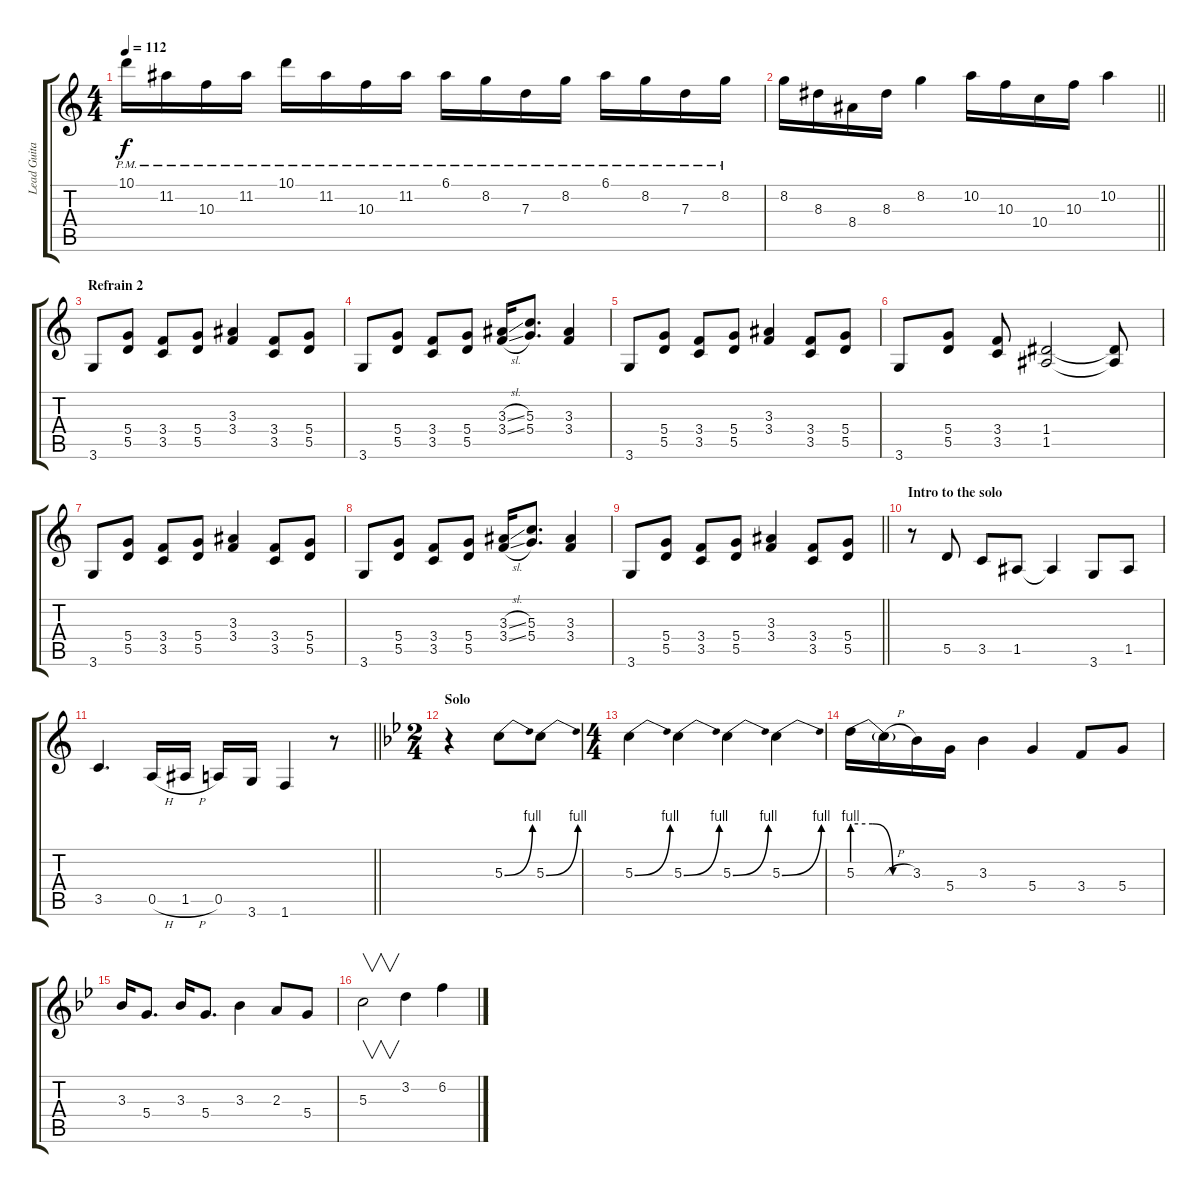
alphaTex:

\track ("Lead Guitar" "Lead Guita") {instrument overdrivenguitar}
\staff {score tabs}
\tuning (E4 B3 G3 D3 A2 E2) {hide}
\ts (4 4)
\tempo 112
\clef g2
\ks c
10.1{pm}.16{dy f} 11.2{pm}.16 10.3{pm}.16 11.2{pm}.16 10.1{pm}.16 11.2{pm}.16 10.3{pm}.16 11.2{pm}.16 6.1{pm}.16 8.2{pm}.16 7.3{pm}.16 8.2{pm}.16 6.1{pm}.16 8.2{pm}.16 7.3{pm}.16 8.2{pm}.16 |
\barLineRight lightlight
8.2.16 8.3.16 8.4.16 8.3.16 8.2.4 10.2.16 10.3.16 10.4.16 10.3.16 10.2.4 |
\section ("" "Refrain 2")
3.6.8 (5.4 5.5).8 (3.4 3.5).8 (5.4 5.5).8 (3.3 3.4).4 (3.4 3.5).8 (5.4 5.5).8 |
3.6.8 (5.4 5.5).8 (3.4 3.5).8 (5.4 5.5).8 (3.3{sl} 3.4{sl}).16 (5.3 5.4).8{d} (3.3 3.4).4 |
3.6.8 (5.4 5.5).8 (3.4 3.5).8 (5.4 5.5).8 (3.3 3.4).4 (3.4 3.5).8 (5.4 5.5).8 |
3.6.8 (5.4 5.5).8 (3.4 3.5).8 (1.4 1.5).2 (1.4{t} 1.5{t}).8 |
3.6.8 (5.4 5.5).8 (3.4 3.5).8 (5.4 5.5).8 (3.3 3.4).4 (3.4 3.5).8 (5.4 5.5).8 |
3.6.8 (5.4 5.5).8 (3.4 3.5).8 (5.4 5.5).8 (3.3{sl} 3.4{sl}).16 (5.3 5.4).8{d} (3.3 3.4).4 |
\barLineRight lightlight
3.6.8 (5.4 5.5).8 (3.4 3.5).8 (5.4 5.5).8 (3.3 3.4).4 (3.4 3.5).8 (5.4 5.5).8 |
\section ("" "Intro to the solo")
r.8 5.5.8 3.5.8 1.5.8 1.5{t}.4 3.6.8 1.5.8 |
\barLineRight lightlight
3.5.4{d} 0.5{h}.16 1.5{h}.16 0.5.16 3.6.16 1.6.4 r.8 |
\ts (2 4)
\section ("" "Solo")
\ks bb
r.4 5.3{be (bend 0 0 60 4)}.8 5.3{be (bend 0 0 60 4)}.8 |
\ts (4 4)
5.3{be (bend 0 0 60 4)}.4 5.3{be (bend 0 0 60 4)}.4 5.3{be (bend 0 0 60 4)}.4 5.3{be (bend 0 0 60 4)}.4 |
5.3{be (custom 0 4 20 4 40 0 60 0)}.16 5.3{h t}.16 3.3.16 5.4.16 3.3.4 5.4.4 3.4.8 5.4.8 |
3.3.16 5.4.8{d} 3.3.16 5.4.8{d} 3.3.4 2.3.8 5.4.8 |
5.3.2{v} 3.2.4 6.2.4
